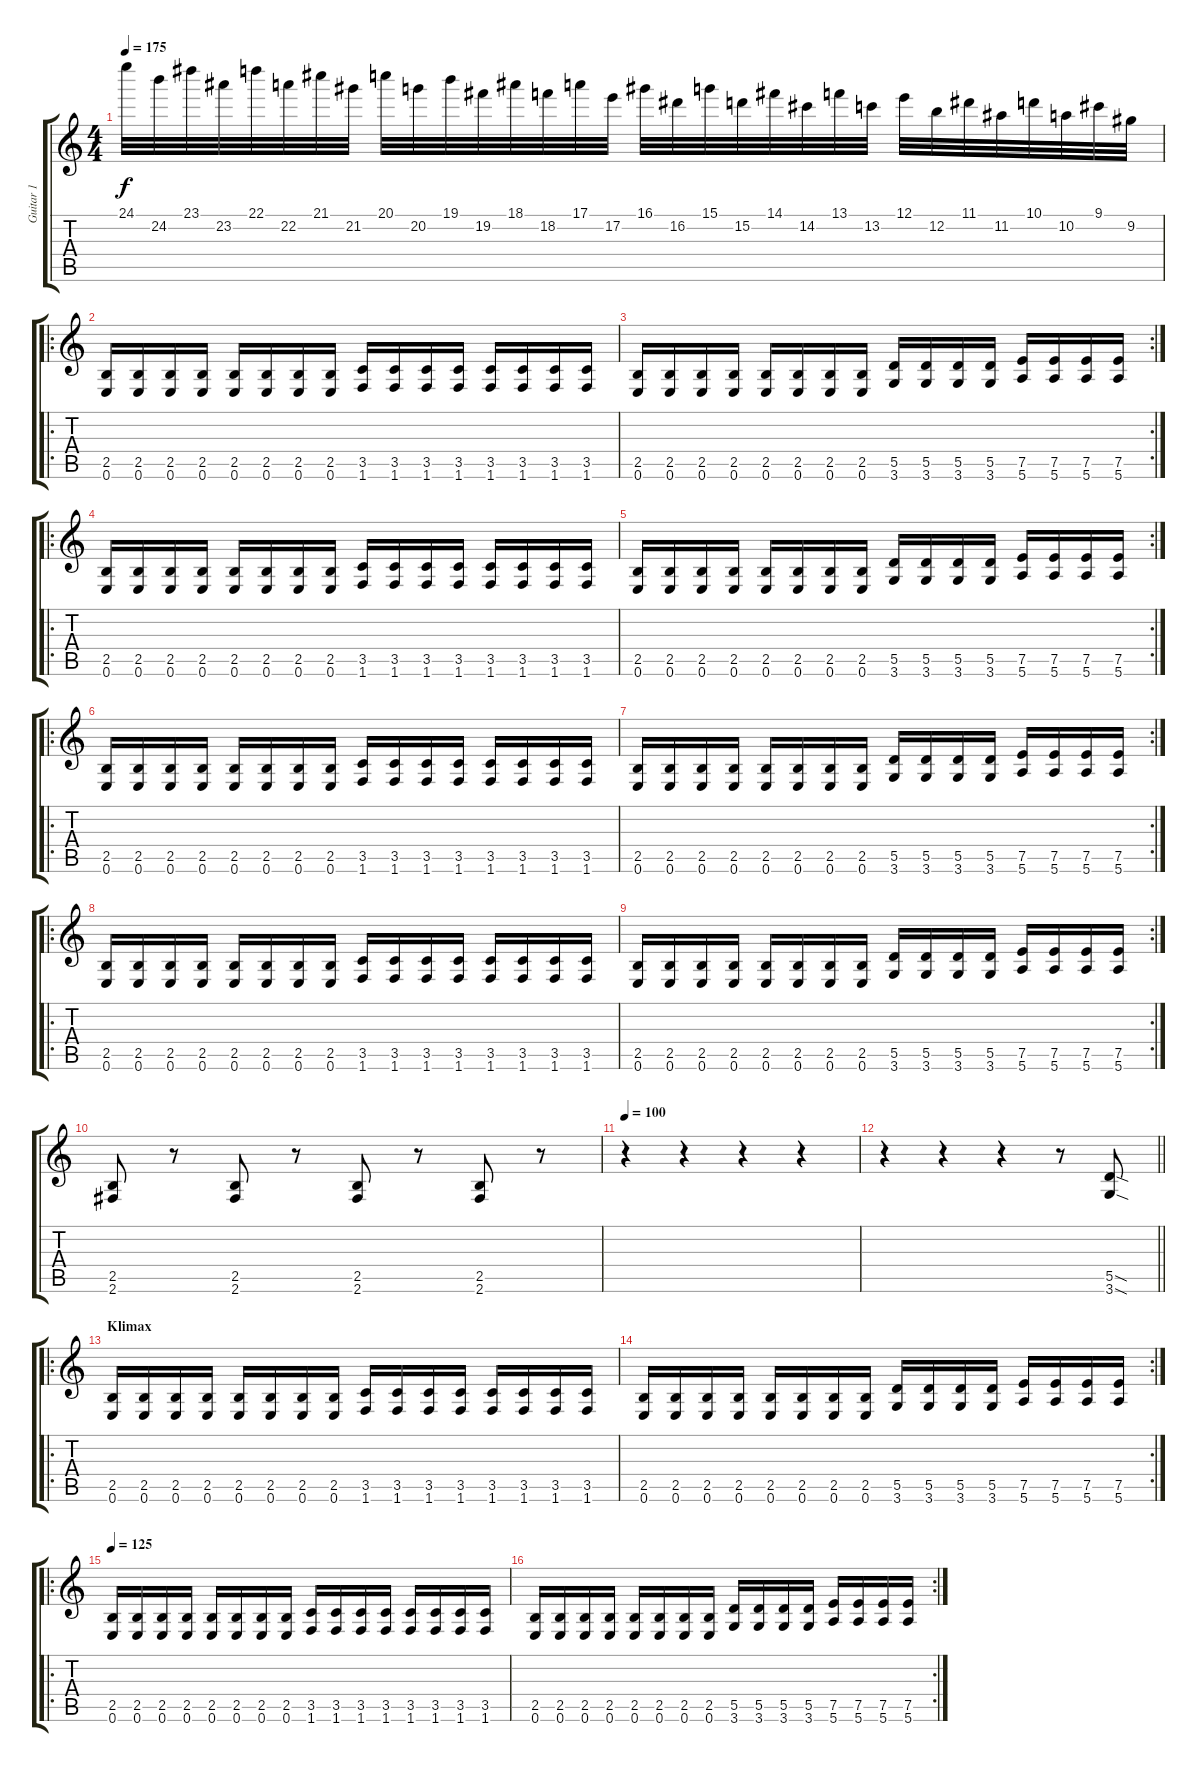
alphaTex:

\track ("Guitar 1" "Guitar 1") {instrument distortionguitar}
\staff {score tabs}
\tuning (E4 B3 G3 D3 A2 E2) {hide}
\ts (4 4)
\tempo 175
\clef g2
\ks c
24.1.32{dy f} 24.2.32 23.1.32 23.2.32 22.1.32 22.2.32 21.1.32 21.2.32 20.1.32 20.2.32 19.1.32 19.2.32 18.1.32 18.2.32 17.1.32 17.2.32 16.1.32 16.2.32 15.1.32 15.2.32 14.1.32 14.2.32 13.1.32 13.2.32 12.1.32 12.2.32 11.1.32 11.2.32 10.1.32 10.2.32 9.1.32 9.2.32 |
\ro
(2.5 0.6).16 (2.5 0.6).16 (2.5 0.6).16 (2.5 0.6).16 (2.5 0.6).16 (2.5 0.6).16 (2.5 0.6).16 (2.5 0.6).16 (3.5 1.6).16 (3.5 1.6).16 (3.5 1.6).16 (3.5 1.6).16 (3.5 1.6).16 (3.5 1.6).16 (3.5 1.6).16 (3.5 1.6).16 |
\rc 2
(2.5 0.6).16 (2.5 0.6).16 (2.5 0.6).16 (2.5 0.6).16 (2.5 0.6).16 (2.5 0.6).16 (2.5 0.6).16 (2.5 0.6).16 (5.5 3.6).16 (5.5 3.6).16 (5.5 3.6).16 (5.5 3.6).16 (7.5 5.6).16 (7.5 5.6).16 (7.5 5.6).16 (7.5 5.6).16 |
\ro
(2.5 0.6).16 (2.5 0.6).16 (2.5 0.6).16 (2.5 0.6).16 (2.5 0.6).16 (2.5 0.6).16 (2.5 0.6).16 (2.5 0.6).16 (3.5 1.6).16 (3.5 1.6).16 (3.5 1.6).16 (3.5 1.6).16 (3.5 1.6).16 (3.5 1.6).16 (3.5 1.6).16 (3.5 1.6).16 |
\rc 2
(2.5 0.6).16 (2.5 0.6).16 (2.5 0.6).16 (2.5 0.6).16 (2.5 0.6).16 (2.5 0.6).16 (2.5 0.6).16 (2.5 0.6).16 (5.5 3.6).16 (5.5 3.6).16 (5.5 3.6).16 (5.5 3.6).16 (7.5 5.6).16 (7.5 5.6).16 (7.5 5.6).16 (7.5 5.6).16 |
\ro
(2.5 0.6).16 (2.5 0.6).16 (2.5 0.6).16 (2.5 0.6).16 (2.5 0.6).16 (2.5 0.6).16 (2.5 0.6).16 (2.5 0.6).16 (3.5 1.6).16 (3.5 1.6).16 (3.5 1.6).16 (3.5 1.6).16 (3.5 1.6).16 (3.5 1.6).16 (3.5 1.6).16 (3.5 1.6).16 |
\rc 2
(2.5 0.6).16 (2.5 0.6).16 (2.5 0.6).16 (2.5 0.6).16 (2.5 0.6).16 (2.5 0.6).16 (2.5 0.6).16 (2.5 0.6).16 (5.5 3.6).16 (5.5 3.6).16 (5.5 3.6).16 (5.5 3.6).16 (7.5 5.6).16 (7.5 5.6).16 (7.5 5.6).16 (7.5 5.6).16 |
\ro
(2.5 0.6).16 (2.5 0.6).16 (2.5 0.6).16 (2.5 0.6).16 (2.5 0.6).16 (2.5 0.6).16 (2.5 0.6).16 (2.5 0.6).16 (3.5 1.6).16 (3.5 1.6).16 (3.5 1.6).16 (3.5 1.6).16 (3.5 1.6).16 (3.5 1.6).16 (3.5 1.6).16 (3.5 1.6).16 |
\rc 2
(2.5 0.6).16 (2.5 0.6).16 (2.5 0.6).16 (2.5 0.6).16 (2.5 0.6).16 (2.5 0.6).16 (2.5 0.6).16 (2.5 0.6).16 (5.5 3.6).16 (5.5 3.6).16 (5.5 3.6).16 (5.5 3.6).16 (7.5 5.6).16 (7.5 5.6).16 (7.5 5.6).16 (7.5 5.6).16 |
(2.5 2.6).8 r.8 (2.5 2.6).8 r.8 (2.5 2.6).8 r.8 (2.5 2.6).8 r.8 |
\tempo 100
r.4 r.4 r.4 r.4 |
\barLineRight lightlight
r.4 r.4 r.4 r.8 (5.5{sod} 3.6{sod}).8 |
\ro
\section ("" "Klimax")
(2.5 0.6).16 (2.5 0.6).16 (2.5 0.6).16 (2.5 0.6).16 (2.5 0.6).16 (2.5 0.6).16 (2.5 0.6).16 (2.5 0.6).16 (3.5 1.6).16 (3.5 1.6).16 (3.5 1.6).16 (3.5 1.6).16 (3.5 1.6).16 (3.5 1.6).16 (3.5 1.6).16 (3.5 1.6).16 |
\rc 2
(2.5 0.6).16 (2.5 0.6).16 (2.5 0.6).16 (2.5 0.6).16 (2.5 0.6).16 (2.5 0.6).16 (2.5 0.6).16 (2.5 0.6).16 (5.5 3.6).16 (5.5 3.6).16 (5.5 3.6).16 (5.5 3.6).16 (7.5 5.6).16 (7.5 5.6).16 (7.5 5.6).16 (7.5 5.6).16 |
\ro
\tempo 125
(2.5 0.6).16 (2.5 0.6).16 (2.5 0.6).16 (2.5 0.6).16 (2.5 0.6).16 (2.5 0.6).16 (2.5 0.6).16 (2.5 0.6).16 (3.5 1.6).16 (3.5 1.6).16 (3.5 1.6).16 (3.5 1.6).16 (3.5 1.6).16 (3.5 1.6).16 (3.5 1.6).16 (3.5 1.6).16 |
\rc 2
(2.5 0.6).16 (2.5 0.6).16 (2.5 0.6).16 (2.5 0.6).16 (2.5 0.6).16 (2.5 0.6).16 (2.5 0.6).16 (2.5 0.6).16 (5.5 3.6).16 (5.5 3.6).16 (5.5 3.6).16 (5.5 3.6).16 (7.5 5.6).16 (7.5 5.6).16 (7.5 5.6).16 (7.5 5.6).16
